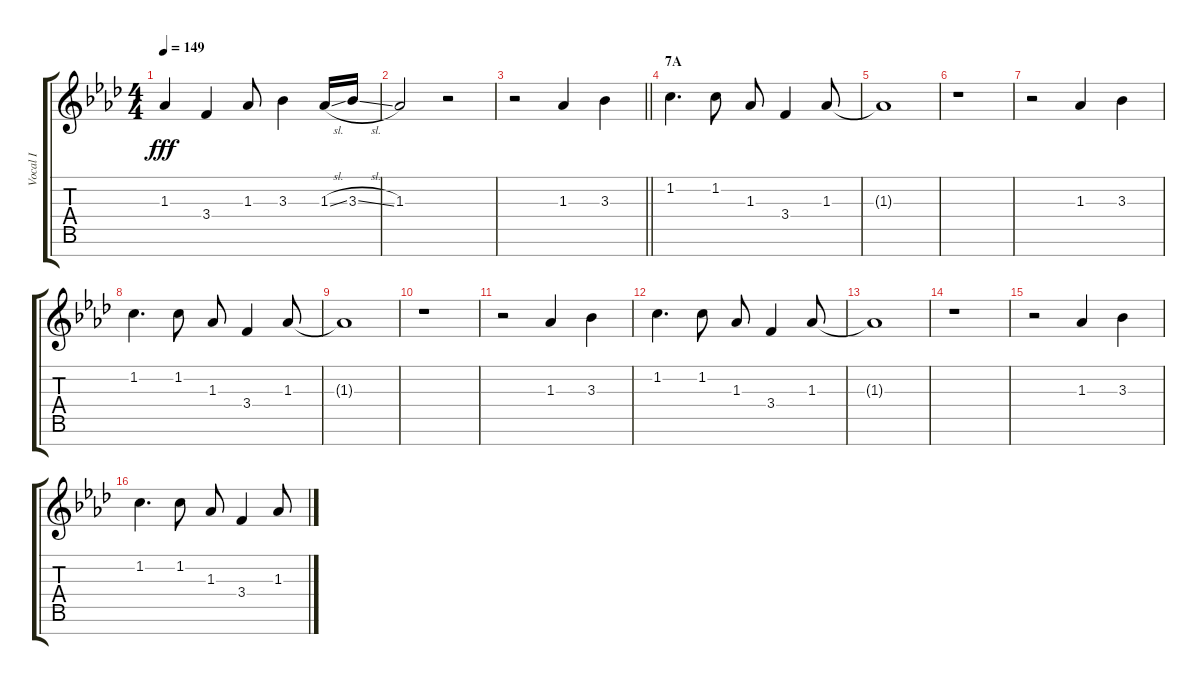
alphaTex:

\track ("Vocal I" "Vocal I") {instrument voiceoohs}
\staff {score tabs}
\tuning (E5 B4 G4 D4 A3 E3 B2) {hide}
\ts (4 4)
\tempo 149
\clef g2
\ks ab
1.3.4{dy fff} 3.4.4 1.3.8 3.3.4 1.3{sl}.16 3.3{sl}.16 |
1.3.2 r.2 |
\barLineRight lightlight
r.2 1.3.4 3.3.4 |
\section ("" "7A")
1.2.4{d} 1.2.8 1.3.8 3.4.4 1.3.8 |
1.3{t}.1 |
r.1 |
r.2 1.3.4 3.3.4 |
1.2.4{d} 1.2.8 1.3.8 3.4.4 1.3.8 |
1.3{t}.1 |
r.1 |
r.2 1.3.4 3.3.4 |
1.2.4{d} 1.2.8 1.3.8 3.4.4 1.3.8 |
1.3{t}.1 |
r.1 |
r.2 1.3.4 3.3.4 |
1.2.4{d} 1.2.8 1.3.8 3.4.4 1.3.8
